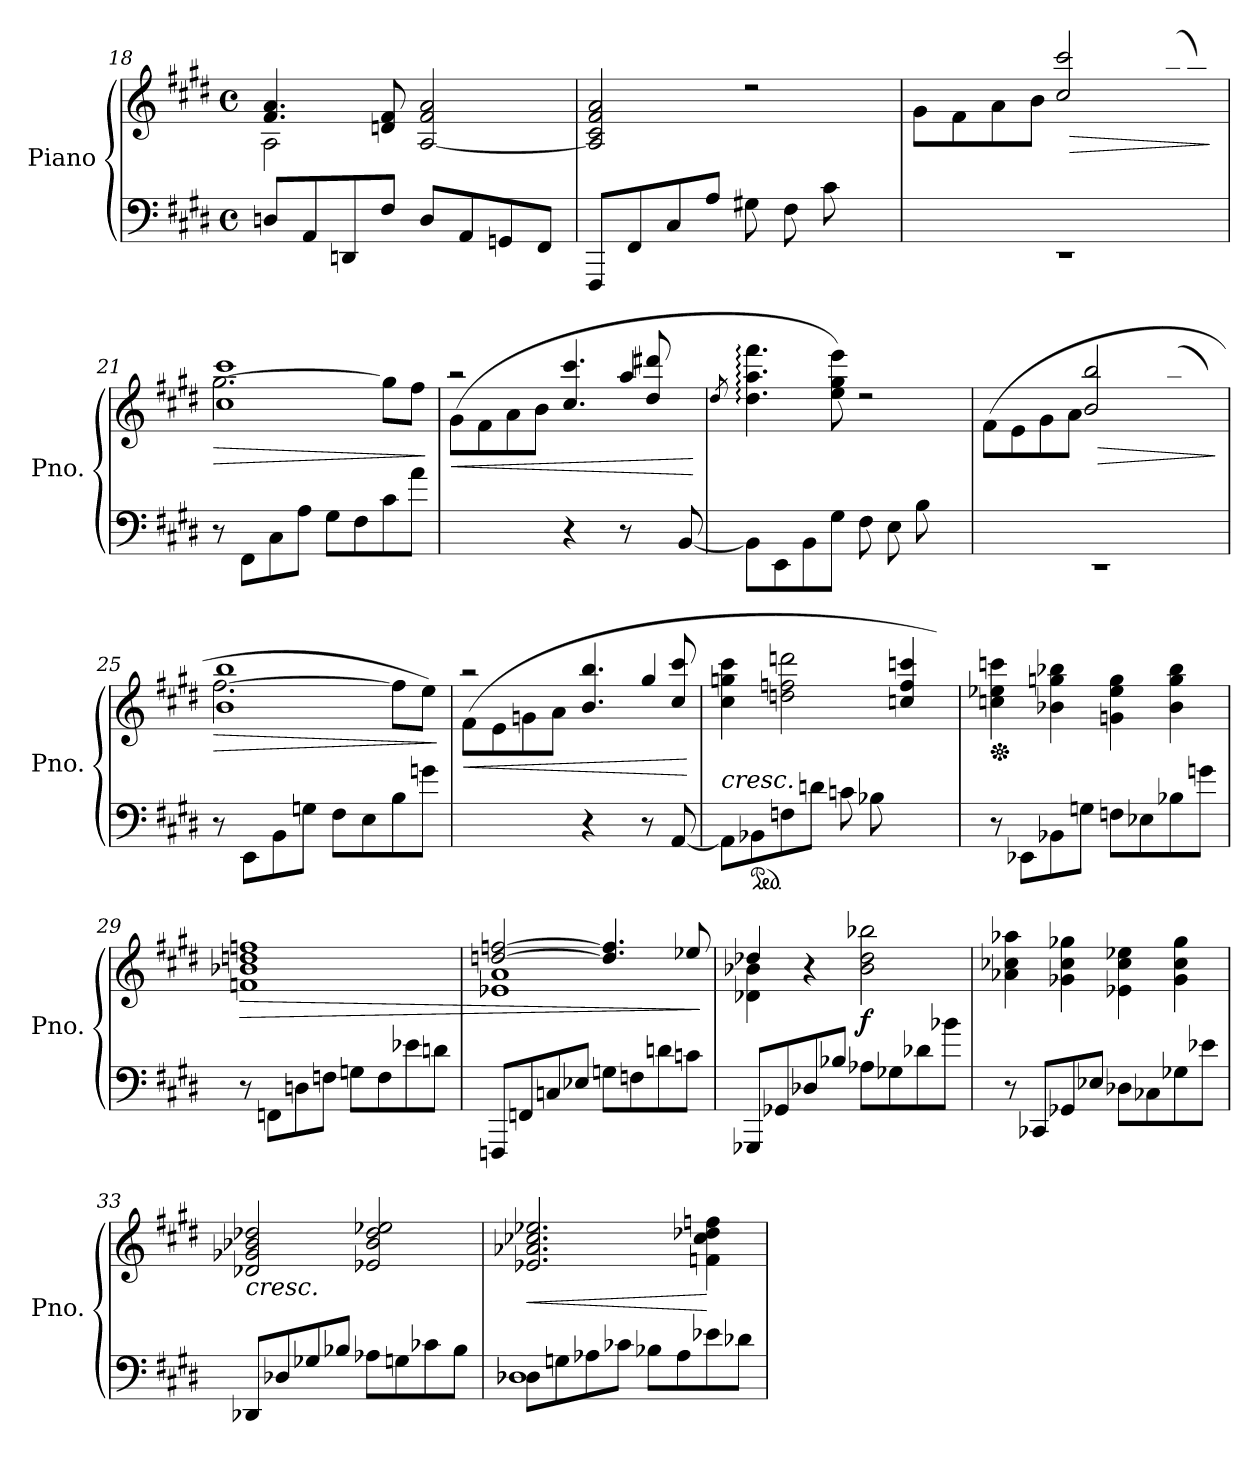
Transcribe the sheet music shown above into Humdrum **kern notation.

**kern	**kern	**dynam
*part1	*part1	*part1
*staff2	*staff1	*staff1/2
*I"Piano	*	*
*I'Pno.	*	*
*clefF4	*clefG2	*
*k[f#c#g#d#]	*k[f#c#g#d#]	*
*M4/4	*M4/4	*
*met(c)	*met(c)	*
=18	=18	=18
*	*^	*
8Dn/L	4.f#/ 4.a/	2A\	.
8AA/	.	.	.
8DDn/	.	.	.
8F#/J	8dn/ 8f#/	.	.
8D/L	[2A/ 2f#/ 2a/	2rbbbyy	.
8AA/	.	.	.
8GGn/	.	.	.
8FF#/J	.	.	.
=19	=19	=19	=19
8FFF#/L	2A/] 2c#/ 2f#/ 2a/	2..ryy	.
(>8FF#/	.	.	.
8C#/	.	.	.
8A/J	.	.	.
8G#X\L	2r	.	.
8F#\	.	.	.
8c#\	.	.	.
8ryy	.	8a\J	.
=20	=20	=20	=20
*^	*	*	*
1rEE	4ryy	8g#\L	2rcccyy	.
.	.	8f#\	.	.
.	4ryy	8a\	.	.
.	.	8b\J	.	.
!	!	!	!	!LO:HP:b
.	2ryy	8cc#\Lyy	2cc#/ 2ccc#/	>
.	.	8ff#\	.	.
.	.	8gg#\	.	.
.	.	(<8qbb/	.	.
.	.	8aa\J)	.	.
*v	*v	*	*	*
*	*v	*v	*
.	.	]
!!LO:LB:g=z
=21	=21	=21
!	!	!LO:HP:b
*	*^	*
8r	[2.gg#\	1cc# 1ccc#	>
8FF#\L	.	.	.
8C#\	.	.	.
8A\J	.	.	.
8G#\L	.	.	.
8F#\	.	.	.
8c#\	8gg#\L]	.	.
8a\J	8ff#\J)	.	.
*	*v	*v	*
.	.	]
=22	=22	=22
!	!	!LO:HP:b
*	*^	*
*	*	*^	*
4ryy	(>8g#\L	2raa	2ryy	<
.	8f#\	.	.	.
4ryy	8a\	.	.	.
.	8b\J	.	.	.
4r	8cc#\Lyy	4.cc#/ 4.ccc#/	4ryy	.
.	8ff#\	.	.	.
8r	8aa\	.	4aa/	.
(>[8BB/	8dd#X\J	8dd#/ 8ddd#X/	.	.
*	*v	*v	*v	*
.	.	[
=23	=23	=23
.	8qdd#/	.
*	*^	*
8BB\L]	4.dd#\: 4.aa\: 4.fff#\:	2..ryy	.
8EE\	.	.	.
8BB\	.	.	.
8G#\J	8ee\ 8gg#\ 8eee\)	.	.
8F#\L	2r	.	.
8E\	.	.	.
8B\	.	.	.
8ryy	.	8g#\J)	.
=24	=24	=24	=24
*^	*	*	*
1rEE	4ryy	(>8f#\L	2rcccyy	.
.	.	8e\	.	.
.	4ryy	8g#\	.	.
.	.	8a\J	.	.
!	!	!	!	!LO:HP:b
.	2ryy	8b\Lyy	2b/ 2bb/	>
.	.	8ee\	.	.
.	.	8ff#\	.	.
.	.	(<8qaa/	.	.
.	.	8ggn\J)	.	.
*v	*v	*	*	*
*	*v	*v	*
.	.	]
=25	=25	=25
!	!	!LO:HP:b
*	*^	*
8r	[2.ff#\	1b 1bb	>
8EE\L	.	.	.
8BB\	.	.	.
8Gn\J	.	.	.
8F#\L	.	.	.
8E\	.	.	.
8B\	8ff#\L]	.	.
8gn\J	8ee\J)	.	.
*	*v	*v	*
.	.	]
!!LO:PB:g=z
=26	=26	=26
!	!	!LO:HP:b
*	*^	*
*	*	*^	*
4ryy	(>8f#\L	2raa	2ryy	<
.	8e\	.	.	.
4ryy	8gn\	.	.	.
.	8a\J	.	.	.
4r	8b\Lyy	4.b/ 4.bb/	4ryy	.
.	8ee\	.	.	.
8r	8ggn\	.	4gg/	.
(<[8AA/	8cc#\J	8cc#/ 8ccc#/	.	.
*	*v	*v	*v	*
.	.	[
=27	=27	=27
*	*^	*
!	!LO:TX:b:i:t=cresc.	!	!
8AA\L]	4cc#\ 4ggn\ 4ccc#\	2.ryy	.
*ped	*	*	*
8BB-X\	.	.	.
8Fn\	2ddn\ 2ffn\ 2dddn\	.	.
8dn\J	.	.	.
8cn\L	.	.	.
8B-X\	.	.	.
4ryy	4ccn/ 4ff/ 4cccn/	8fn\	.
.	.	8ddn\J)	.
*	*v	*v	*
=28	=28	=28
*	*Xped	*
8r	4ccn\ 4ee-X\ 4cccn\	.
8EE-X\L	.	.
8BB-X\	4b-X\ 4ggn\ 4bb-X\	.
8Gn\J	.	.
8Fn\L	4gn\ 4ee-\ 4gg\	.
8E-X\	.	.
8B-X\	4b-\ 4gg\ 4bb-\	.
8gn\J	.	.
=29	=29	=29
!	!	!LO:HP:b
8r	1fn 1b-X 1ddn 1ffn	>
8FFn\L	.	.
8Dn\	.	.
8Fn\J	.	.
8Gn\L	.	.
8F\	.	.
8e-X\	.	.
8dn\J	.	.
!!LO:LB:g=z
=30	=30	=30
*	*^	*
8FFFn/L	[2ddn/ [2ffn/	1e-X 1a	.
8FFn/	.	.	.
8Cn/	.	.	.
8E-X/J	.	.	.
8Gn\L	4.dd/] 4.ff/]	.	.
8Fn\	.	.	.
8dn\	.	.	.
8cn\J	8ee-X/	.	.
*	*v	*v	*
.	.	]
=31	=31	=31
*	*^	*
8GGG-X/L	4d-X\ 4b-X\)	4dd-X/	.
8GG-X/	.	.	.
8D-X/	4r	4ryy	.
8B-X/J	.	.	.
!	!	!	!LO:DY:b
8A-X\L	2b-\ 2dd-\ 2bb-X\	2ryy	f
8G-X\	.	.	.
8d-X\	.	.	.
8b-X\J	.	.	.
*	*v	*v	*
=32	=32	=32
8r	4a-X\ 4cc-X\ 4aa-X\	.
8CC-X/L	.	.
8GG-X/	4g-X\ 4cc-\ 4gg-X\	.
8E-X/J	.	.
8D-X\L	4e-X\ 4cc-\ 4ee-X\	.
8C-X\	.	.
8G-X\	4g-\ 4cc-\ 4gg-\	.
8e-X\J	.	.
=33	=33	=33
!	!LO:TX:b:i:t=cresc.	!
8DD-X/L	2d-X/ 2g-X/ 2b-X/ 2dd-X/	.
8D-X/	.	.
8G-X/	.	.
8B-X/J	.	.
8A-X\L	2e-X/ 2b-/ 2dd-/ 2ee-X/	.
8Gn\	.	.
8c-X\	.	.
8B-\J	.	.
!!LO:LB:g=z
=34	=34	=34
*^	*	*
!	!	!	!LO:HP:b
8D-X\L	1D-X	2.e-X/ 2.a-X/ 2.cc-X/ 2.ee-X/	<
8Gn\	.	.	.
8A-X\	.	.	.
8c-X\J	.	.	.
8B-X\L	.	.	.
8A-\	.	.	.
8e-X\	.	4fn\ 4cc-\ 4dd-X\ 4ffn\	[
8d-X\J	.	.	.
*v	*v	*	*
=	=	=
*-	*-	*-
